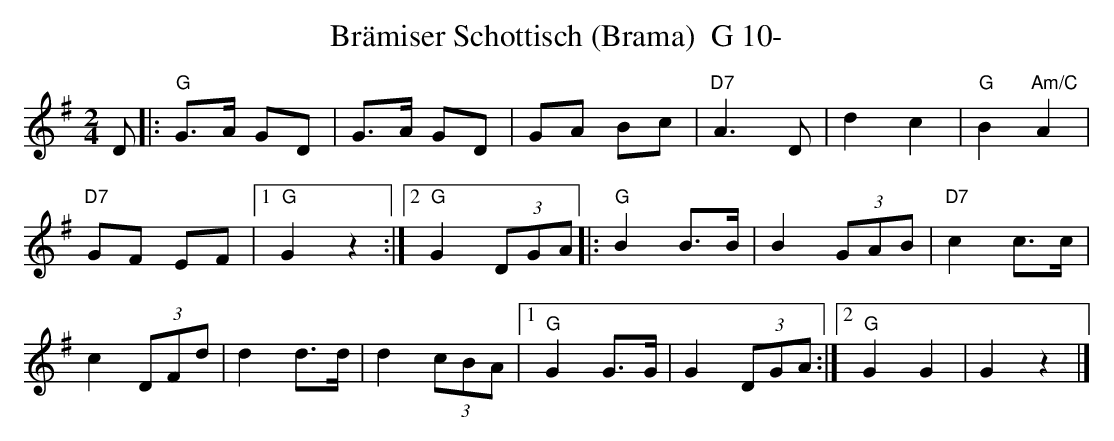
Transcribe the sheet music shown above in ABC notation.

X:1
T:Br\"amiser Schottisch (Brama)  G 10-
M:2/4
L:1/8
K:G%%MIDI gchordon
D|: "G"G>A GD | G>A GD | GA Bc | "D7"A3D | d2c2 | "G"B2"Am/C"A2 |
"D7"GF EF |1 "G"G2z2 :|2 "G"G2 (3DGA |: "G"B2 B>B | B2 (3GAB | "D7"c2 c>c |
c2 (3DFd | d2d>d | d2 (3cBA |1 "G"G2G>G | G2 (3DGA :|2 "G"G2G2 | G2z2 |]
